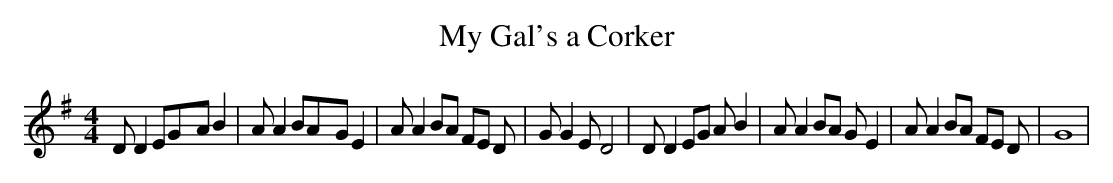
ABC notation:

X:1
T:My Gal's a Corker
M:4/4
L:1/8
K:G
 D D2 EG-A B2| A A2 BA-G E2| A A2 BA FE D| G G2 E D4| D D2 EG A B2|\
 A A2 BA G E2| A A2 BA FE D| G8|
